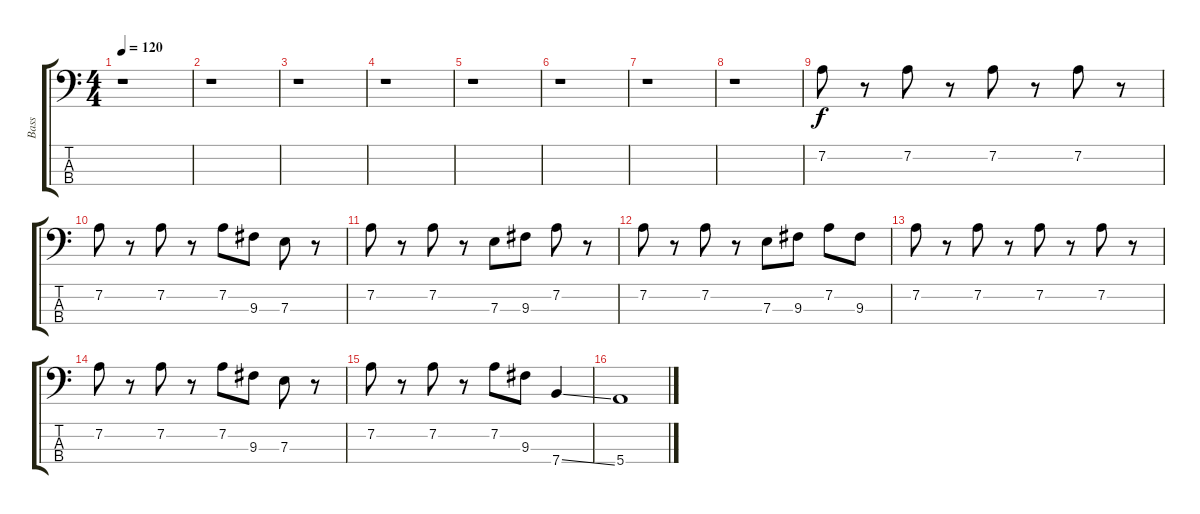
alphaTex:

\track ("Bass" "Bass") {instrument electricbasspick}
\staff {score tabs}
\tuning (G2 D2 A1 E1) {hide}
\ts (4 4)
\tempo 120
\clef f4
\ks c
r.1{dy f} |
r.1 |
r.1 |
r.1 |
r.1 |
r.1 |
r.1 |
r.1 |
7.2.8 r.8 7.2.8 r.8 7.2.8 r.8 7.2.8 r.8 |
7.2.8 r.8 7.2.8 r.8 7.2.8 9.3.8 7.3.8 r.8 |
7.2.8 r.8 7.2.8 r.8 7.3.8 9.3.8 7.2.8 r.8 |
7.2.8 r.8 7.2.8 r.8 7.3.8 9.3.8 7.2.8 9.3.8 |
7.2.8 r.8 7.2.8 r.8 7.2.8 r.8 7.2.8 r.8 |
7.2.8 r.8 7.2.8 r.8 7.2.8 9.3.8 7.3.8 r.8 |
7.2.8 r.8 7.2.8 r.8 7.2.8 9.3.8 7.4{ss}.4 |
5.4.1
